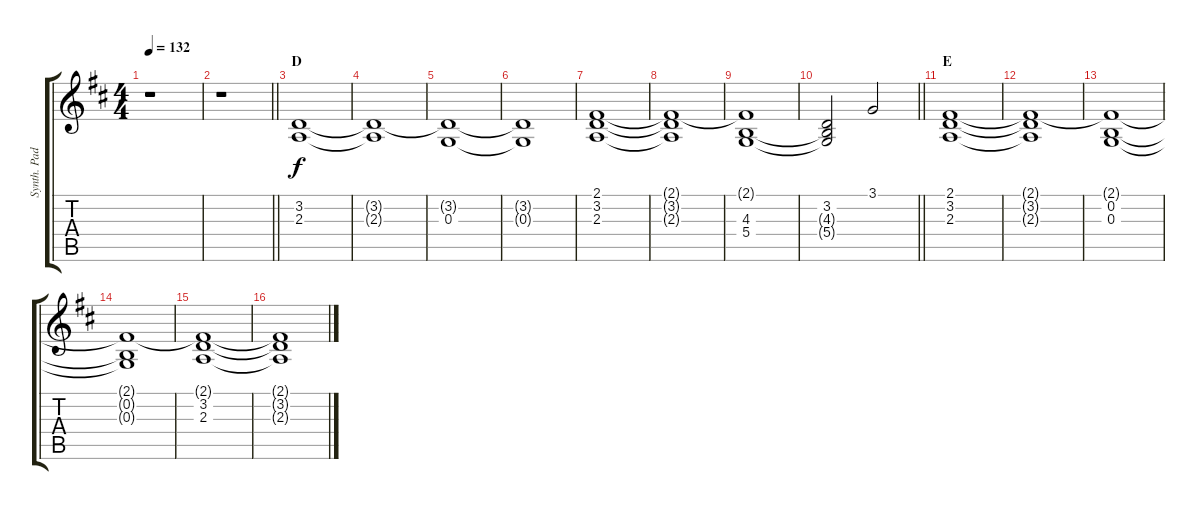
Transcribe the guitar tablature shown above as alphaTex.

\track ("Synth. Pad I" "Synth. Pad") {instrument lead2sawtooth}
\staff {score tabs}
\tuning (E4 B3 G3 D3 A2 E2) {hide}
\ts (4 4)
\tempo 132
\clef g2
\ks d
r.1{dy f} |
\barLineRight lightlight
r.1 |
\section ("" "D")
(3.2 2.3).1 |
(3.2{t} 2.3{t}).1 |
(3.2{t} 0.3).1 |
(3.2{t} 0.3{t}).1 |
(2.1 3.2 2.3).1 |
(2.1{t} 3.2{t} 2.3{t}).1 |
(2.1{t} 4.3 5.4).1 |
\barLineRight lightlight
(3.2 4.3{t} 5.4{t}).2 3.1.2 |
\section ("" "E")
(2.1 3.2 2.3).1 |
(2.1{t} 3.2{t} 2.3{t}).1 |
(2.1{t} 0.2 0.3).1 |
(2.1{t} 0.2{t} 0.3{t}).1 |
(2.1{t} 3.2 2.3).1 |
(2.1{t} 3.2{t} 2.3{t}).1
